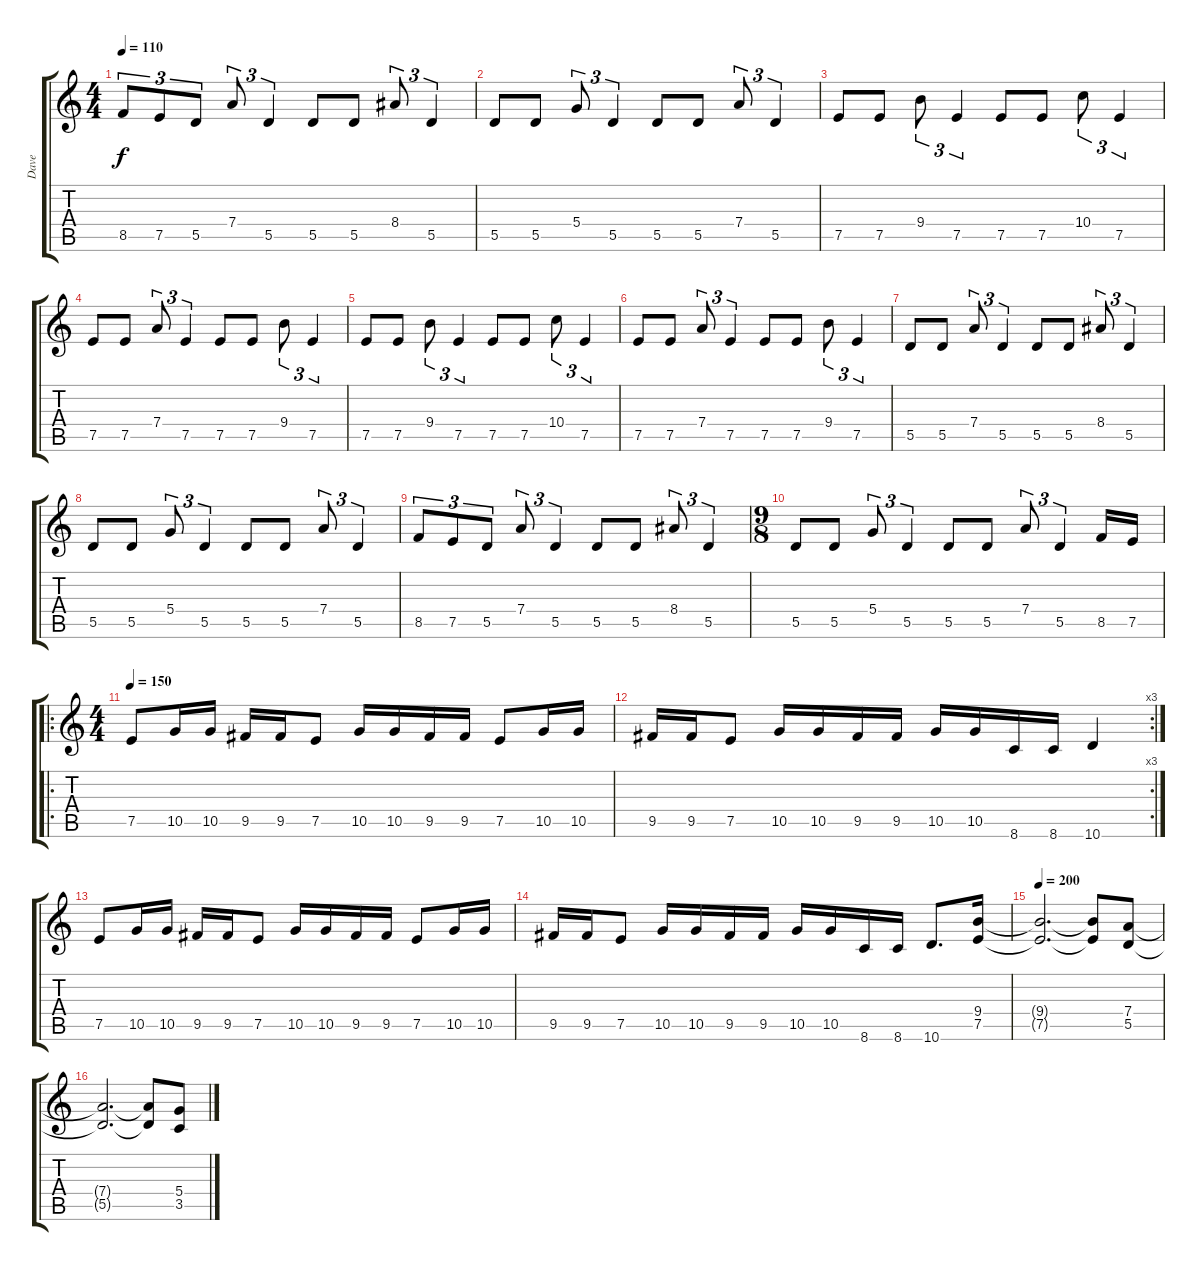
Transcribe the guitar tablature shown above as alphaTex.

\track ("Dave " "Dave ") {instrument distortionguitar}
\staff {score tabs}
\tuning (E4 B3 G3 D3 A2 E2) {hide}
\ts (4 4)
\tempo 110
\clef g2
\ks c
8.5.8{tu (3 2) dy f} 7.5.8{tu (3 2)} 5.5.8{tu (3 2)} 7.4.8{tu (3 2)} 5.5.4{tu (3 2)} 5.5.8 5.5.8 8.4.8{tu (3 2)} 5.5.4{tu (3 2)} |
5.5.8 5.5.8 5.4.8{tu (3 2)} 5.5.4{tu (3 2)} 5.5.8 5.5.8 7.4.8{tu (3 2)} 5.5.4{tu (3 2)} |
7.5.8 7.5.8 9.4.8{tu (3 2)} 7.5.4{tu (3 2)} 7.5.8 7.5.8 10.4.8{tu (3 2)} 7.5.4{tu (3 2)} |
7.5.8 7.5.8 7.4.8{tu (3 2)} 7.5.4{tu (3 2)} 7.5.8 7.5.8 9.4.8{tu (3 2)} 7.5.4{tu (3 2)} |
7.5.8 7.5.8 9.4.8{tu (3 2)} 7.5.4{tu (3 2)} 7.5.8 7.5.8 10.4.8{tu (3 2)} 7.5.4{tu (3 2)} |
7.5.8 7.5.8 7.4.8{tu (3 2)} 7.5.4{tu (3 2)} 7.5.8 7.5.8 9.4.8{tu (3 2)} 7.5.4{tu (3 2)} |
5.5.8 5.5.8 7.4.8{tu (3 2)} 5.5.4{tu (3 2)} 5.5.8 5.5.8 8.4.8{tu (3 2)} 5.5.4{tu (3 2)} |
5.5.8 5.5.8 5.4.8{tu (3 2)} 5.5.4{tu (3 2)} 5.5.8 5.5.8 7.4.8{tu (3 2)} 5.5.4{tu (3 2)} |
8.5.8{tu (3 2)} 7.5.8{tu (3 2)} 5.5.8{tu (3 2)} 7.4.8{tu (3 2)} 5.5.4{tu (3 2)} 5.5.8 5.5.8 8.4.8{tu (3 2)} 5.5.4{tu (3 2)} |
\ts (9 8)
5.5.8 5.5.8 5.4.8{tu (3 2)} 5.5.4{tu (3 2)} 5.5.8 5.5.8 7.4.8{tu (3 2)} 5.5.4{tu (3 2)} 8.5.16 7.5.16 |
\ro
\ts (4 4)
\tempo 138
\tempo 150
7.5.8 10.5.16 10.5.16 9.5.16 9.5.16 7.5.8 10.5.16 10.5.16 9.5.16 9.5.16 7.5.8 10.5.16 10.5.16 |
\rc 3
9.5.16 9.5.16 7.5.8 10.5.16 10.5.16 9.5.16 9.5.16 10.5.16 10.5.16 8.6.16 8.6.16 10.6.4 |
7.5.8 10.5.16 10.5.16 9.5.16 9.5.16 7.5.8 10.5.16 10.5.16 9.5.16 9.5.16 7.5.8 10.5.16 10.5.16 |
9.5.16 9.5.16 7.5.8 10.5.16 10.5.16 9.5.16 9.5.16 10.5.16 10.5.16 8.6.16 8.6.16 10.6.8{d} (9.4 7.5).16 |
\tempo 200
(9.4{t} 7.5{t}).2{d} (9.4{t} 7.5{t}).8 (7.4 5.5).8 |
(7.4{t} 5.5{t}).2{d} (7.4{t} 5.5{t}).8 (5.4 3.5).8
